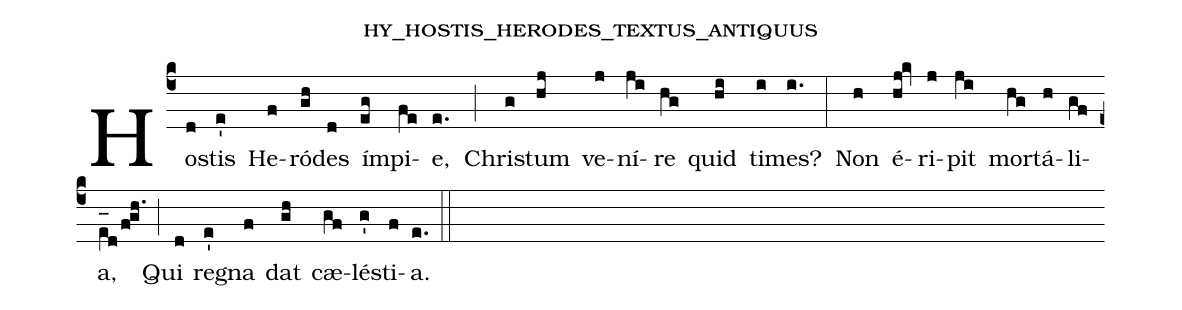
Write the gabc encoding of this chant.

name: hy_hostis_herodes_textus_antiquus;
%%
(c4) Ho(d)stis(e') He(f)ró(gh)des(d) ím(eg)pi(fe)e,(e.) (;)
Chri(g)stum(hj) ve(j)ní(ji)re(hg) quid(hi) ti(i)mes?(i.) (:)
Non(h) é(hj!kv)ri(j)pit(ji) mor(hg)tá(h)li(gf)a,(e_[oh:h][ll:1]d/fgh.) (;)
Qui(d) re(e')gna(f) dat(gh) cæ(gf)lé(g')sti(f)a.(e.) (::)

%2. I(d)bant(e') ma(f)gi,(gh) quam(d) ví(eg)de(fe)rant,(e.) (;)
%Stel(g)lam(hj) se(j)quén(ji)tes(hg) prǽ(hi)vi(i)am:(i.) (:)
%Lu(h)men(hj!kv) re(j)quí(ji)runt(hg) lú(h)mi(gf)ne:(e_[oh:h][ll:1]d/fgh.) (;)
%De(d)um(e') fa(f)tén(gh)tur(gf) mú(g')ne(f)re.(e.)  (::)
%
%3. La(d)vá(e')cra(f) pu(gh)ri(d) gúr(eg)gi(fe)tis(e.) (;)
%Cæ(g)lé(hj)stis(j) A(ji)gnus(hg) át(hi)ti(i)git:(i.) (:)
%Pec(h)cá(hj!kv)ta,(j) quæ(ji) non(hg) dé(h)tu(gf)lit,(e_[oh:h][ll:1]d/fgh.) (;)
%Nos(d) a(e')blu(f)én(gh)do(gf) sú(g')stu(f)lit.(e.) (::)
%No(d)vum(e') ge(f)nus(gh) po(d)tén(eg)ti(fe)æ:(e.) (;)
%A(g)quæ(hj) ru(j)bé(ji)scunt(hg) hý(hi)dri(i)æ,(i.) (:)
%Vi(h)núm(hj!kv)que(j) jus(ji)sa(hg) fún(h)de(gf)re,(e_[oh:h][ll:1]d/fgh.) (;)
%Mu(d)tá(e')vit(f) un(gh)d<e>a</e>(g) o(f)rí(g')gi(f)nem.(e.)  (::)
%
%5. Gló(d)ri(e')a(f) ti(gh)bi,(d) Dó(eg)mi(fe)ne,(e.) (;)
%Qu<e>i</e>(g) ap(g)pa(hj)ru(j)í(ji)sti(hg) hó(hi)di(i)e,(i.) (:)
%Cum(h) Pa(hj!kv)tr<e>e,</e>(j) et(j) San(ji)cto(hg) Spí(h)ri(gf)tu,(e_[oh:h][ll:1]d/fgh.) (;)
%In(d) sem(e')pi(f)tér(gh)na(gf) sǽ(g')cu(f)la.(e.) (::)
%A(efe)men.(de..) (::)
